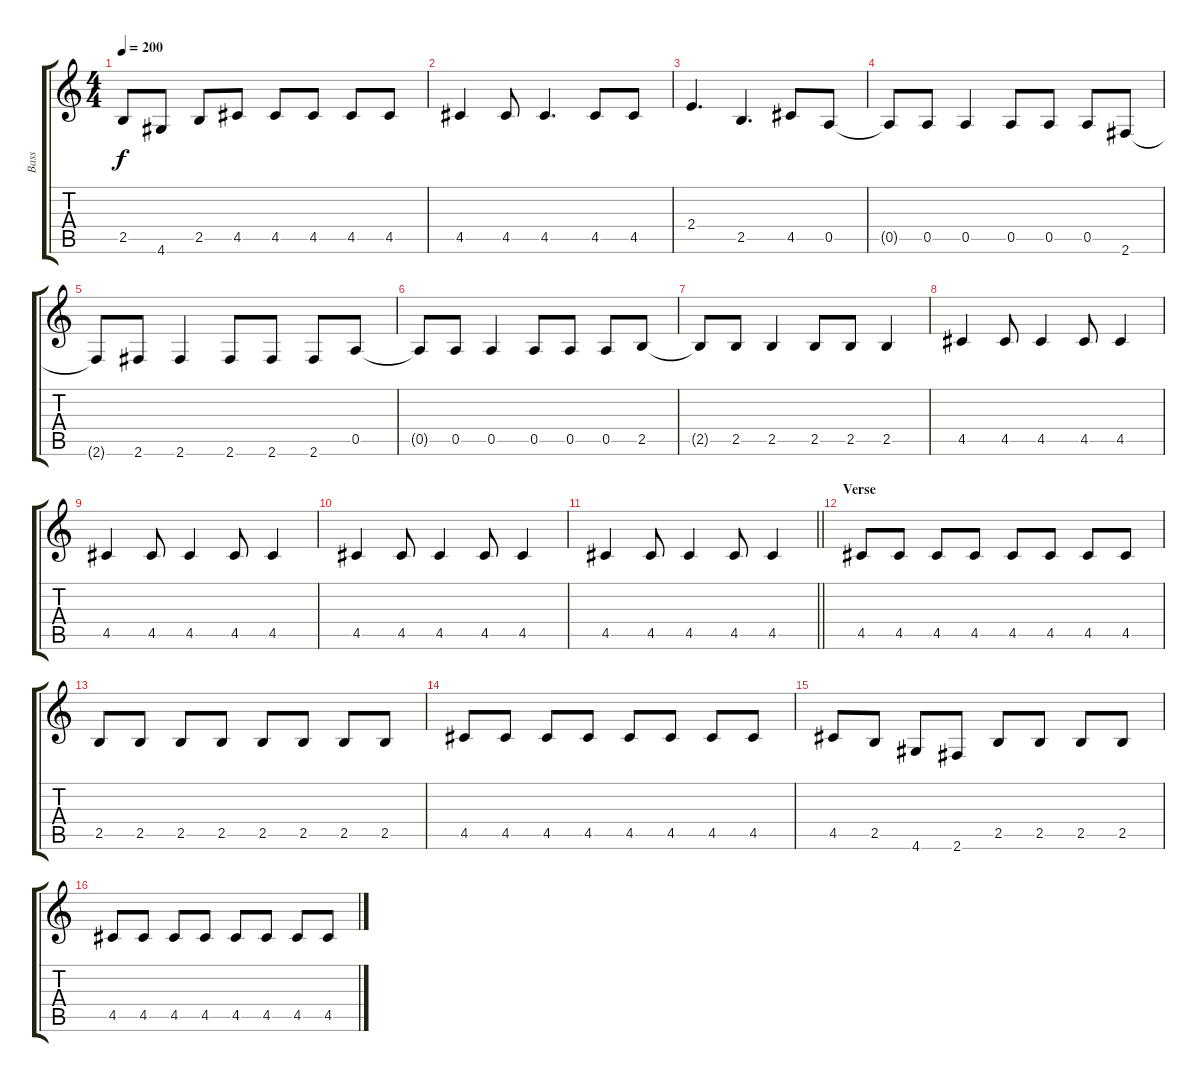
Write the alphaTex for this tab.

\track ("Bass" "Bass") {instrument electricbassfinger}
\staff {score tabs}
\tuning (E4 B3 G3 D3 A2 E2) {hide}
\ts (4 4)
\tempo 200
\clef g2
\ks c
2.5.8{dy f} 4.6.8 2.5.8 4.5.8 4.5.8 4.5.8 4.5.8 4.5.8 |
4.5.4 4.5.8 4.5.4{d} 4.5.8 4.5.8 |
2.4.4{d} 2.5.4{d} 4.5.8 0.5.8 |
0.5{t}.8 0.5.8 0.5.4 0.5.8 0.5.8 0.5.8 2.6.8 |
2.6{t}.8 2.6.8 2.6.4 2.6.8 2.6.8 2.6.8 0.5.8 |
0.5{t}.8 0.5.8 0.5.4 0.5.8 0.5.8 0.5.8 2.5.8 |
2.5{t}.8 2.5.8 2.5.4 2.5.8 2.5.8 2.5.4 |
4.5.4 4.5.8 4.5.4 4.5.8 4.5.4 |
4.5.4 4.5.8 4.5.4 4.5.8 4.5.4 |
4.5.4 4.5.8 4.5.4 4.5.8 4.5.4 |
\barLineRight lightlight
4.5.4 4.5.8 4.5.4 4.5.8 4.5.4 |
\section ("" "Verse")
4.5.8 4.5.8 4.5.8 4.5.8 4.5.8 4.5.8 4.5.8 4.5.8 |
2.5.8 2.5.8 2.5.8 2.5.8 2.5.8 2.5.8 2.5.8 2.5.8 |
4.5.8 4.5.8 4.5.8 4.5.8 4.5.8 4.5.8 4.5.8 4.5.8 |
4.5.8 2.5.8 4.6.8 2.6.8 2.5.8 2.5.8 2.5.8 2.5.8 |
4.5.8 4.5.8 4.5.8 4.5.8 4.5.8 4.5.8 4.5.8 4.5.8
